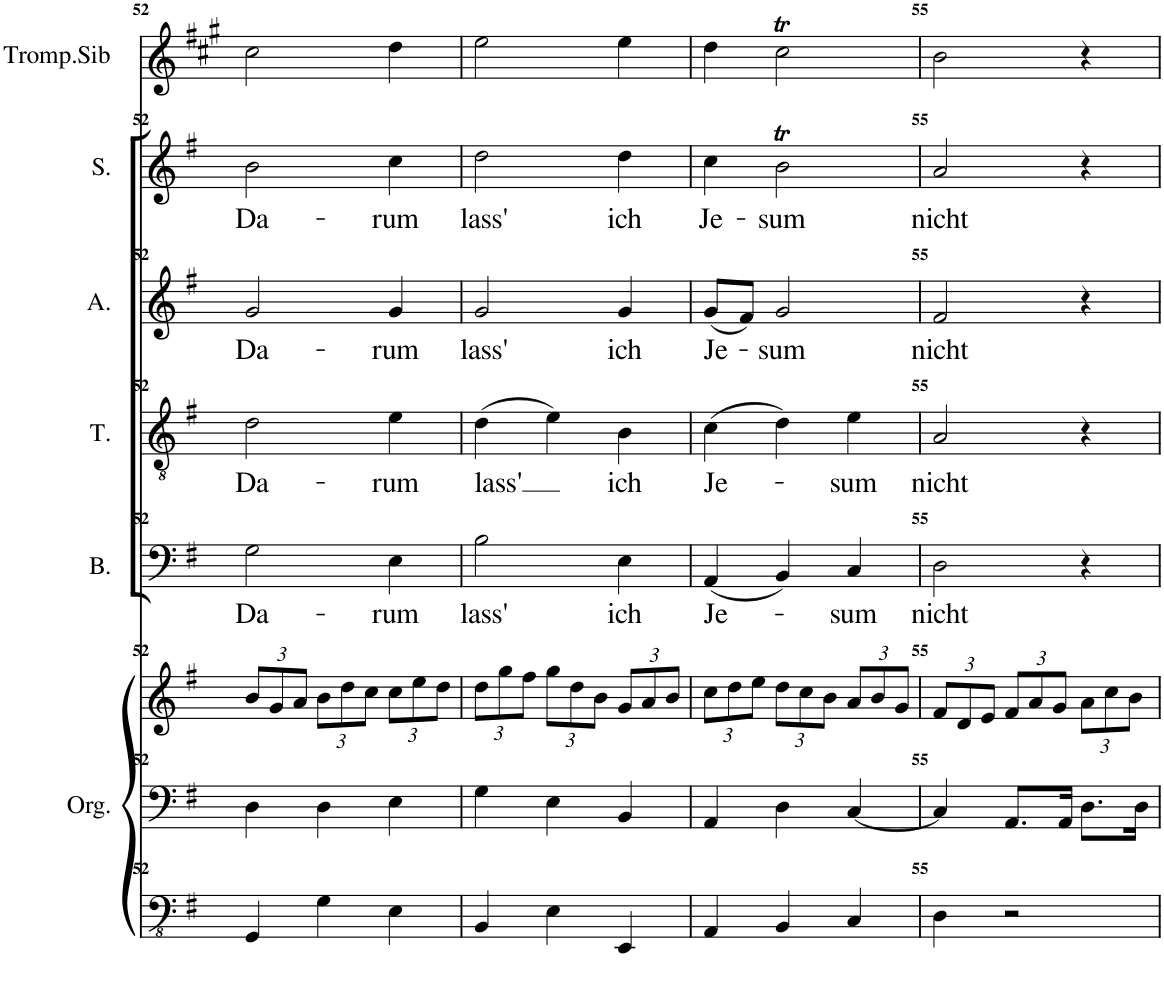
**kern	**kern	**kern	**kern	**text	**kern	**text	**kern	**text	**kern	**text	**kern
*part6	*part6	*part6	*part5	*part5	*part4	*part4	*part3	*part3	*part2	*part2	*part1
*staff8	*staff7	*staff6	*staff5	*staff5	*staff4	*staff4	*staff3	*staff3	*staff2	*staff2	*staff1
*I"Orgue à tuyaux	*	*	*I"Bass	*	*I"Ténor	*	*I"Alto	*	*I"Soprano	*	*I"Trompette Sib
*I'Org.	*	*	*I'B.	*	*I'T.	*	*I'A.	*	*I'S.	*	*I'Tromp.Sib
!!LO:PB:g=z
*clefFv4	*clefF4	*clefG2	*clefF4	*	*clefGv2	*	*clefG2	*	*clefG2	*	*clefG2
*	*	*	*	*	*	*	*	*	*	*	*Trd1c2
*k[f#]	*k[f#]	*k[f#]	*k[f#]	*	*k[f#]	*	*k[f#]	*	*k[f#]	*	*k[f#c#g#]
*M3/4	*M3/4	*M3/4	*M3/4	*	*M3/4	*	*M3/4	*	*M3/4	*	*M3/4
*	*	*Xbrackettup	*	*	*	*	*	*	*	*	*
=52	=52	=52	=52	=52	=52	=52	=52	=52	=52	=52	=52
!	!	!	!	!LO:LY:b	!	!LO:LY:b	!	!LO:LY:b	!	!LO:LY:b	!
4GGG/	4D\	12b/L	2G\	Da-	2d\	Da-	2g/	Da-	2b\	Da-	2cc#\
.	.	12g/	.	.	.	.	.	.	.	.	.
.	.	12a/J	.	.	.	.	.	.	.	.	.
4GG\	4D\	12b\L	.	.	.	.	.	.	.	.	.
.	.	12dd\	.	.	.	.	.	.	.	.	.
.	.	12cc\J	.	.	.	.	.	.	.	.	.
!	!	!	!	!LO:LY:b	!	!LO:LY:b	!	!LO:LY:b	!	!LO:LY:b	!
4EE\	4E\	12cc\L	4E\	-rum	4e\	-rum	4g/	-rum	4cc\	-rum	4dd\
.	.	12ee\	.	.	.	.	.	.	.	.	.
.	.	12dd\J	.	.	.	.	.	.	.	.	.
=53	=53	=53	=53	=53	=53	=53	=53	=53	=53	=53	=53
!	!	!	!	!LO:LY:b	!	!LO:LY:b	!	!LO:LY:b	!	!LO:LY:b	!
4BBB/	4G\	12dd\L	2B\	lass'	(4d\	lass'	2g/	lass'	2dd\	lass'	2ee\
.	.	12gg\	.	.	.	.	.	.	.	.	.
.	.	12ff#\J	.	.	.	.	.	.	.	.	.
4EE\	4E\	12gg\L	.	.	4e\)	.	.	.	.	.	.
.	.	12dd\	.	.	.	.	.	.	.	.	.
.	.	12b\J	.	.	.	.	.	.	.	.	.
!	!	!	!	!LO:LY:b	!	!LO:LY:b	!	!LO:LY:b	!	!LO:LY:b	!
4EEE/	4BB/	12g/L	4E\	ich	4B\	ich	4g/	ich	4dd\	ich	4ee\
.	.	12a/	.	.	.	.	.	.	.	.	.
.	.	12b/J	.	.	.	.	.	.	.	.	.
=54	=54	=54	=54	=54	=54	=54	=54	=54	=54	=54	=54
!	!	!	!	!LO:LY:b	!	!LO:LY:b	!	!LO:LY:b	!	!LO:LY:b	!
4AAA/	4AA/	12cc\L	(4AA/	Je-	(4c\	Je-	(8g/L	Je-	4cc\	Je-	4dd\
.	.	12dd\	.	.	.	.	.	.	.	.	.
.	.	.	.	.	.	.	8f#/J)	.	.	.	.
.	.	12ee\J	.	.	.	.	.	.	.	.	.
!	!	!	!	!	!	!	!	!LO:LY:b	!	!LO:LY:b	!
4BBB/	4D\	12dd\L	4BB/)	.	4d\)	.	2g/	-sum	2bt\	-sum	2cc#t\
.	.	12cc\	.	.	.	.	.	.	.	.	.
.	.	12b\J	.	.	.	.	.	.	.	.	.
!	!	!	!	!LO:LY:b	!	!LO:LY:b	!	!	!	!	!
4CC/	[4C/	12a/L	4C/	-sum	4e\	-sum	.	.	.	.	.
.	.	12b/	.	.	.	.	.	.	.	.	.
.	.	12g/J	.	.	.	.	.	.	.	.	.
=55	=55	=55	=55	=55	=55	=55	=55	=55	=55	=55	=55
!	!	!	!	!LO:LY:b	!	!LO:LY:b	!	!LO:LY:b	!	!LO:LY:b	!
4DD\	4C/]	12f#/L	2D\	nicht	2A/	nicht	2f#/	nicht	2a/	nicht	2b\
.	.	12d/	.	.	.	.	.	.	.	.	.
.	.	12e/J	.	.	.	.	.	.	.	.	.
2r	8.AA/L	12f#/L	.	.	.	.	.	.	.	.	.
.	.	12a/	.	.	.	.	.	.	.	.	.
.	.	12g/J	.	.	.	.	.	.	.	.	.
.	16AA/Jk	.	.	.	.	.	.	.	.	.	.
.	8.D\L	12a\L	4r	.	4r	.	4r	.	4r	.	4r
.	.	12cc\	.	.	.	.	.	.	.	.	.
.	.	12b\J	.	.	.	.	.	.	.	.	.
.	16D\Jk	.	.	.	.	.	.	.	.	.	.
=	=	=	=	=	=	=	=	=	=	=	=
*-	*-	*-	*-	*-	*-	*-	*-	*-	*-	*-	*-
